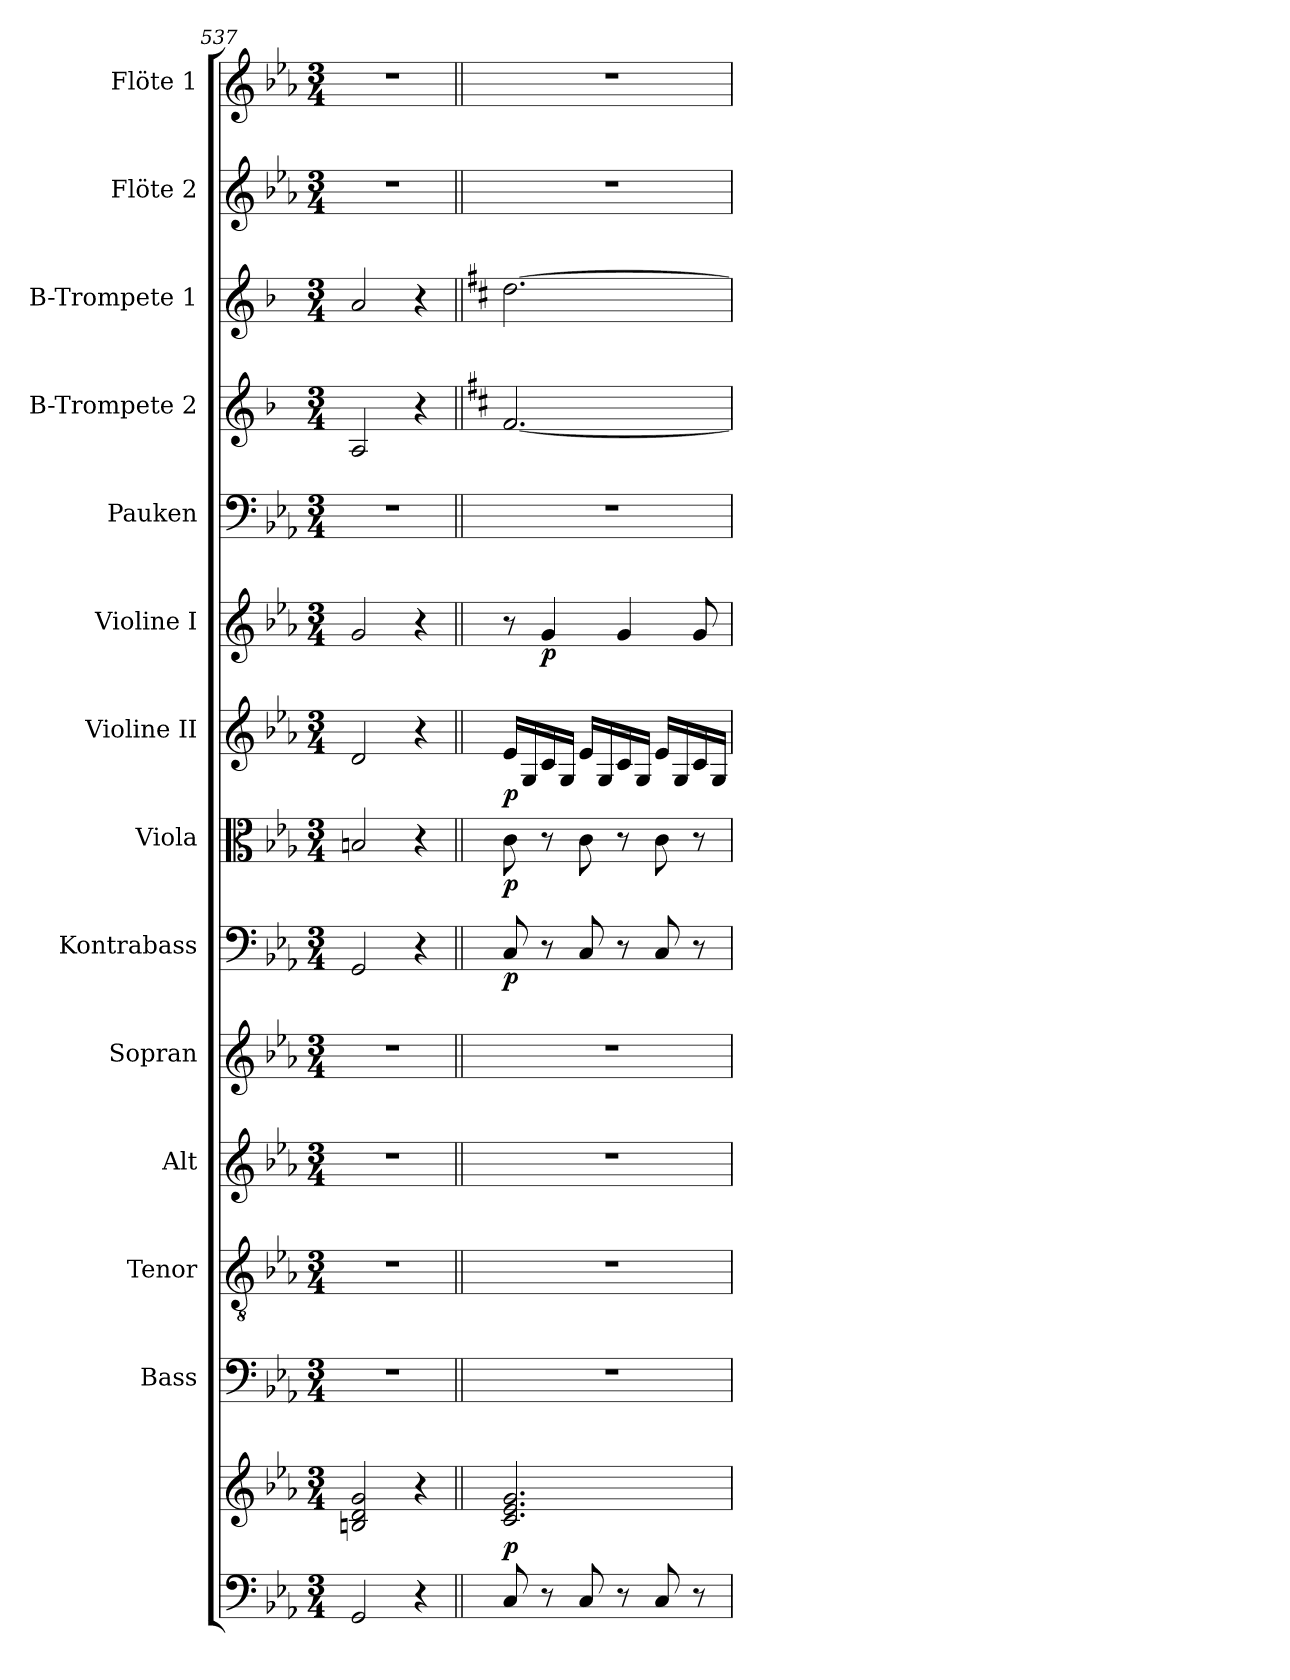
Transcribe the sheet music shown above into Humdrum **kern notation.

**kern	**kern	**dynam	**kern	**kern	**kern	**kern	**kern	**dynam	**kern	**dynam	**kern	**dynam	**kern	**dynam	**kern	**kern	**kern	**kern	**kern
*part14	*part14	*part14	*part13	*part12	*part11	*part10	*part9	*part9	*part8	*part8	*part7	*part7	*part6	*part6	*part5	*part4	*part3	*part2	*part1
*staff15	*staff14	*staff14/15	*staff13	*staff12	*staff11	*staff10	*staff9	*staff9	*staff8	*staff8	*staff7	*staff7	*staff6	*staff6	*staff5	*staff4	*staff3	*staff2	*staff1
*	*	*	*I"Bass	*I"Tenor	*I"Alt	*I"Sopran	*I"Kontrabass	*	*I"Viola	*	*I"Violine II	*	*I"Violine I	*	*I"Pauken	*I"B-Trompete 2	*I"B-Trompete 1	*I"Flöte 2	*I"Flöte 1
*	*	*	*I'B.	*I'T.	*I'A.	*I'S.	*I'Kb.	*	*I'Vla.	*	*I'Vl. II	*	*I'Vl. I	*	*I'Pk.	*I'B Trp. 2	*I'B Trp. 1	*I'Fl. 2	*I'Fl. 1
*clefF4	*clefG2	*	*clefF4	*clefGv2	*clefG2	*clefG2	*clefF4	*	*clefC3	*	*clefG2	*	*clefG2	*	*clefF4	*clefG2	*clefG2	*clefG2	*clefG2
*	*	*	*	*	*	*	*ITrd7c12	*	*	*	*	*	*	*	*	*ITrd1c2	*ITrd1c2	*	*
*k[b-e-a-]	*k[b-e-a-]	*	*k[b-e-a-]	*k[b-e-a-]	*k[b-e-a-]	*k[b-e-a-]	*k[b-e-a-]	*	*k[b-e-a-]	*	*k[b-e-a-]	*	*k[b-e-a-]	*	*k[b-e-a-]	*k[b-e-a-]	*k[b-e-a-]	*k[b-e-a-]	*k[b-e-a-]
*E-:	*E-:	*	*E-:	*E-:	*E-:	*E-:	*E-:	*	*E-:	*	*E-:	*	*E-:	*	*E-:	*E-:	*E-:	*E-:	*E-:
*M3/4	*M3/4	*	*M3/4	*M3/4	*M3/4	*M3/4	*M3/4	*	*M3/4	*	*M3/4	*	*M3/4	*	*M3/4	*M3/4	*M3/4	*M3/4	*M3/4
=537	=537	=537	=537	=537	=537	=537	=537	=537	=537	=537	=537	=537	=537	=537	=537	=537	=537	=537	=537
2GG/	2Bn/ 2d/ 2g/	.	2.r	2.r	2.r	2.r	2GGG/	.	2Bn/	.	2d/	.	2g/	.	2.r	2G/	2g/	2.r	2.r
4r	4r	.	.	.	.	.	4r	.	4r	.	4r	.	4r	.	.	4r	4r	.	.
!!LO:PB:g=z
=538||	=538||	=538||	=538||	=538||	=538||	=538||	=538||	=538||	=538||	=538||	=538||	=538||	=538||	=538||	=538||	=538||	=538||	=538||	=538||
*k[]	*k[]	*	*k[]	*k[]	*k[]	*k[]	*k[]	*	*k[]	*	*k[]	*	*k[]	*	*k[]	*k[]	*k[]	*k[]	*k[]
*C:	*C:	*	*C:	*C:	*C:	*C:	*C:	*	*C:	*	*C:	*	*C:	*	*C:	*C:	*C:	*C:	*C:
!	!	!LO:DY:a=2	!	!	!	!	!	!LO:DY:b	!	!LO:DY:b	!	!LO:DY:b	!	!	!	!	!	!	!
8C/	2.c/ 2.e/ 2.g/	p	2.r	2.r	2.r	2.r	8CC/	p	8c\	p	16e/LL	p	8r	.	2.r	[2.e/	[2.cc\	2.r	2.r
.	.	.	.	.	.	.	.	.	.	.	16G/	.	.	.	.	.	.	.	.
!	!	!	!	!	!	!	!	!	!	!	!	!	!	!LO:DY:b	!	!	!	!	!
8r	.	.	.	.	.	.	8r	.	8r	.	16c/	.	4g/	p	.	.	.	.	.
.	.	.	.	.	.	.	.	.	.	.	16G/JJ	.	.	.	.	.	.	.	.
8C/	.	.	.	.	.	.	8CC/	.	8c\	.	16e/LL	.	.	.	.	.	.	.	.
.	.	.	.	.	.	.	.	.	.	.	16G/	.	.	.	.	.	.	.	.
8r	.	.	.	.	.	.	8r	.	8r	.	16c/	.	4g/	.	.	.	.	.	.
.	.	.	.	.	.	.	.	.	.	.	16G/JJ	.	.	.	.	.	.	.	.
8C/	.	.	.	.	.	.	8CC/	.	8c\	.	16e/LL	.	.	.	.	.	.	.	.
.	.	.	.	.	.	.	.	.	.	.	16G/	.	.	.	.	.	.	.	.
8r	.	.	.	.	.	.	8r	.	8r	.	16c/	.	8g/	.	.	.	.	.	.
.	.	.	.	.	.	.	.	.	.	.	16G/JJ	.	.	.	.	.	.	.	.
=	=	=	=	=	=	=	=	=	=	=	=	=	=	=	=	=	=	=	=
*-	*-	*-	*-	*-	*-	*-	*-	*-	*-	*-	*-	*-	*-	*-	*-	*-	*-	*-	*-
